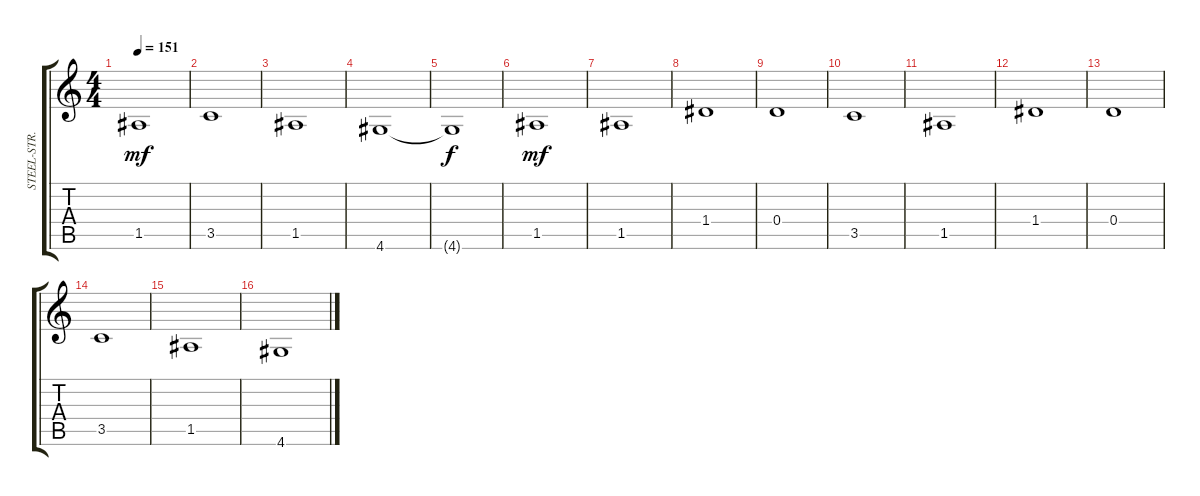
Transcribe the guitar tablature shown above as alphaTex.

\track ("STEEL-STR.GT. THUMB " "STEEL-STR.") {instrument acousticguitarsteel}
\staff {score tabs}
\tuning (E4 B3 G3 D3 A2 E2) {hide}
\ts (4 4)
\tempo 151
\clef g2
\ks c
1.5.1{dy mf} |
3.5.1 |
1.5.1 |
4.6.1 |
4.6{t}.1{dy f} |
1.5.1{dy mf} |
1.5.1 |
1.4.1 |
0.4.1 |
3.5.1 |
1.5.1 |
1.4.1 |
0.4.1 |
3.5.1 |
1.5.1 |
4.6.1
